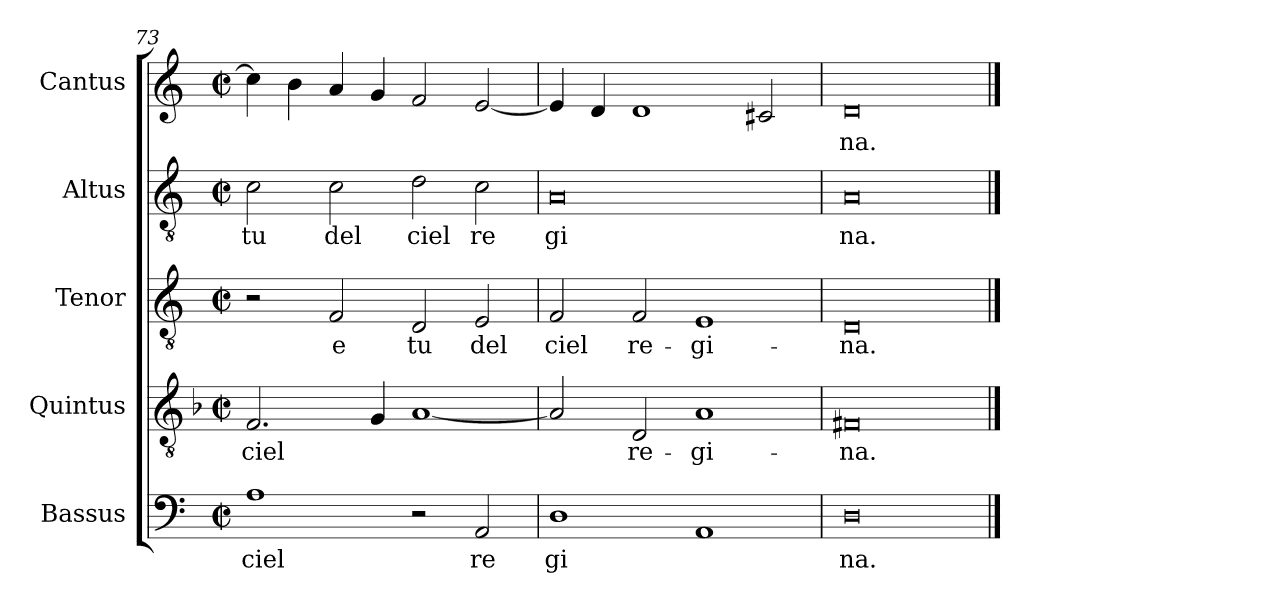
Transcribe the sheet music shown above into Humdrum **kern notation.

**kern	**text	**kern	**text	**kern	**text	**kern	**text	**kern	**text
*part5	*part5	*part4	*part4	*part3	*part3	*part2	*part2	*part1	*part1
*staff5	*staff5	*staff4	*staff4	*staff3	*staff3	*staff2	*staff2	*staff1	*staff1
*I"Bassus	*	*I"Quintus	*	*I"Tenor	*	*I"Altus	*	*I"Cantus	*
*clefF4	*	*clefGv2	*	*clefGv2	*	*clefGv2	*	*clefG2	*
*k[]	*	*k[b-]	*	*k[]	*	*k[]	*	*k[]	*
*C:	*	*F:	*	*C:	*	*C:	*	*C:	*
*M2/2	*	*M2/2	*	*M2/2	*	*M2/2	*	*M2/2	*
*met(c|)	*	*met(c|)	*	*met(c|)	*	*met(c|)	*	*met(c|)	*
=73	=73	=73	=73	=73	=73	=73	=73	=73	=73
!	!LO:LY:b:cj	!	!LO:LY:b	!	!	!	!LO:LY:b:cj	!	!LO:LY:b
1A	ciel	2.F/	ciel	2r	.	2c\	tu	4cc\]	.
!	!	!	!	!	!	!	!	!	!LO:LY:b
.	.	.	.	.	.	.	.	4b\	.
!	!	!	!	!	!LO:LY:b:cj	!	!LO:LY:b:cj	!	!LO:LY:b
.	.	.	.	2F/	e	2c\	del	4a/	.
!	!	!	!LO:LY:b	!	!	!	!	!	!LO:LY:b
.	.	4G/	.	.	.	.	.	4g/	.
!	!	!	!LO:LY:b	!	!LO:LY:b:cj	!	!LO:LY:b:cj	!	!LO:LY:b
2r	.	[<1A	.	2D/	tu	2d\	ciel	2f/	.
!	!LO:LY:b:cj	!	!	!	!LO:LY:b:cj	!	!LO:LY:b:cj	!	!LO:LY:b
2AA/	re	.	.	2E/	del	2c\	re	[<2e/	.
=74	=74	=74	=74	=74	=74	=74	=74	=74	=74
!	!LO:LY:b:cj	!	!LO:LY:b	!	!LO:LY:b:cj	!	!LO:LY:b:cj	!	!LO:LY:b
1D	gi	2A/]	.	2F/	ciel	0A	gi	4e/]	.
!	!	!	!	!	!	!	!	!	!LO:LY:b
.	.	.	.	.	.	.	.	4d/	.
!	!	!	!LO:LY:b	!	!LO:LY:b:cj	!	!	!	!LO:LY:b
.	.	2D/	re-	2F/	re-	.	.	1d	.
!	!LO:LY:b:cj	!	!LO:LY:b	!	!LO:LY:b:cj	!	!	!	!
1AA	.	1A	-gi-	1E	-gi-	.	.	.	.
!	!	!	!	!	!	!	!	!	!LO:LY:b
.	.	.	.	.	.	.	.	2c#/	.
=75	=75	=75	=75	=75	=75	=75	=75	=75	=75
!	!LO:LY:b:cj	!	!LO:LY:b	!	!LO:LY:b:cj	!	!LO:LY:b:cj	!	!LO:LY:b
0D	na.	0F#X	-na.	0D	-na.	0A	na.	0d	na.
==	==	==	==	==	==	==	==	==	==
*-	*-	*-	*-	*-	*-	*-	*-	*-	*-
